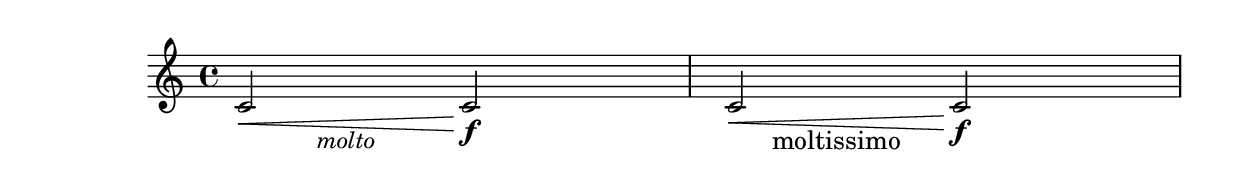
%% DO NOT EDIT this file manually; it is automatically
%% generated from LSR http://lsr.dsi.unimi.it
%% Make any changes in LSR itself, or in Documentation/snippets/new/ ,
%% and then run scripts/auxiliar/makelsr.py
%%
%% This file is in the public domain.
\version "2.15.20"

\header {
  lsrtags = "expressive-marks, text"

%% Translation of GIT committish: 6977ddc9a3b63ea810eaecb864269c7d847ccf98
  texidoces = "
Este ejemplo proporciona una función para tipografiar un regulador con
texto por debajo, como @qq{molto} o @qq{poco}. El ejemplo ilustra
también cómo modificar la manera en que se imprime normalmente un
objeto, utilizando código de Scheme.

"
  doctitlees = "Centrar texto debajo de un regulador"

  texidoc = "
This example provides a function to typeset a hairpin (de)crescendo
with some additional text below it, such as @qq{molto} or @qq{poco}.
The example also illustrates how to modify the way an object is
normally printed, using some Scheme code.

"
  doctitle = "Center text below hairpin dynamics"
} % begin verbatim

hairpinWithCenteredText =
#(define-music-function (parser location text) (markup?)
#{
  \override Voice.Hairpin #'stencil = #(lambda (grob)
    (ly:stencil-aligned-to
     (ly:stencil-combine-at-edge
      (ly:stencil-aligned-to (ly:hairpin::print grob) X CENTER)
      Y DOWN
      (ly:stencil-aligned-to (grob-interpret-markup grob text) X CENTER))
     X LEFT))
#})

hairpinMolto = \hairpinWithCenteredText \markup { \italic molto }
hairpinMore = \hairpinWithCenteredText \markup { \larger moltissimo }

\layout { ragged-right = ##f }

\relative c' {
  \hairpinMolto
  c2\< c\f
  \hairpinMore
  c2\< c\f
}
